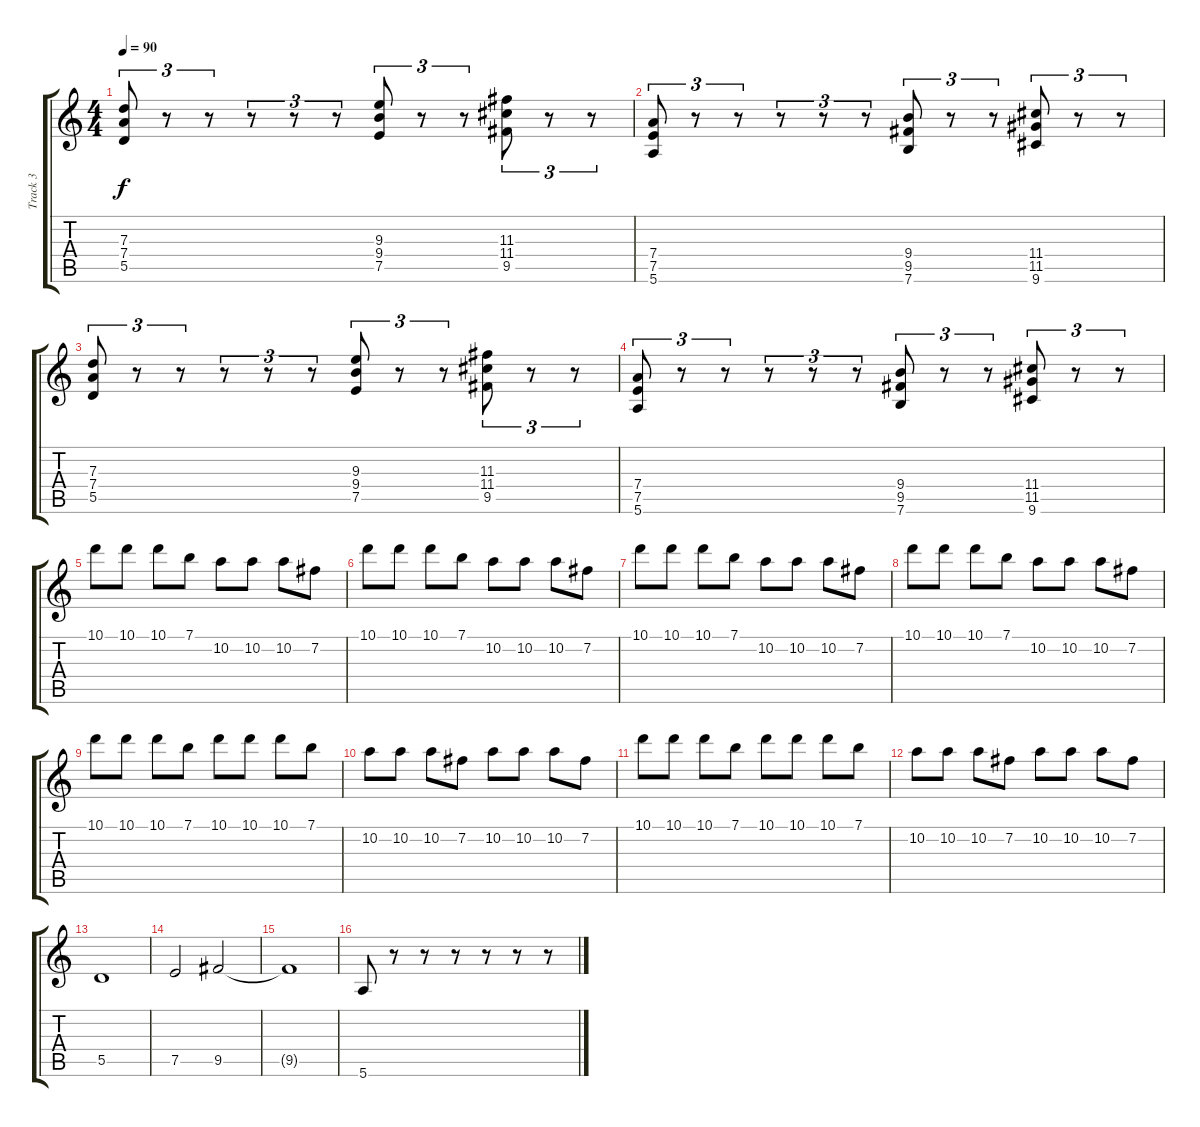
\track ("Track 3" "Track 3") {instrument overdrivenguitar}
\staff {score tabs}
\tuning (E4 B3 G3 D3 A2 E2) {hide}
\ts (4 4)
\tempo 90
\clef g2
\ks c
(7.3 7.4 5.5).8{tu (3 2) dy f} r.8{tu (3 2)} r.8{tu (3 2)} r.8{tu (3 2)} r.8{tu (3 2)} r.8{tu (3 2)} (9.3 9.4 7.5).8{tu (3 2)} r.8{tu (3 2)} r.8{tu (3 2)} (11.3 11.4 9.5).8{tu (3 2)} r.8{tu (3 2)} r.8{tu (3 2)} |
(7.4 7.5 5.6).8{tu (3 2)} r.8{tu (3 2)} r.8{tu (3 2)} r.8{tu (3 2)} r.8{tu (3 2)} r.8{tu (3 2)} (9.4 9.5 7.6).8{tu (3 2)} r.8{tu (3 2)} r.8{tu (3 2)} (11.4 11.5 9.6).8{tu (3 2)} r.8{tu (3 2)} r.8{tu (3 2)} |
(7.3 7.4 5.5).8{tu (3 2)} r.8{tu (3 2)} r.8{tu (3 2)} r.8{tu (3 2)} r.8{tu (3 2)} r.8{tu (3 2)} (9.3 9.4 7.5).8{tu (3 2)} r.8{tu (3 2)} r.8{tu (3 2)} (11.3 11.4 9.5).8{tu (3 2)} r.8{tu (3 2)} r.8{tu (3 2)} |
(7.4 7.5 5.6).8{tu (3 2)} r.8{tu (3 2)} r.8{tu (3 2)} r.8{tu (3 2)} r.8{tu (3 2)} r.8{tu (3 2)} (9.4 9.5 7.6).8{tu (3 2)} r.8{tu (3 2)} r.8{tu (3 2)} (11.4 11.5 9.6).8{tu (3 2)} r.8{tu (3 2)} r.8{tu (3 2)} |
10.1.8 10.1.8 10.1.8 7.1.8 10.2.8 10.2.8 10.2.8 7.2.8 |
10.1.8 10.1.8 10.1.8 7.1.8 10.2.8 10.2.8 10.2.8 7.2.8 |
10.1.8 10.1.8 10.1.8 7.1.8 10.2.8 10.2.8 10.2.8 7.2.8 |
10.1.8 10.1.8 10.1.8 7.1.8 10.2.8 10.2.8 10.2.8 7.2.8 |
10.1.8 10.1.8 10.1.8 7.1.8 10.1.8 10.1.8 10.1.8 7.1.8 |
10.2.8 10.2.8 10.2.8 7.2.8 10.2.8 10.2.8 10.2.8 7.2.8 |
10.1.8 10.1.8 10.1.8 7.1.8 10.1.8 10.1.8 10.1.8 7.1.8 |
10.2.8 10.2.8 10.2.8 7.2.8 10.2.8 10.2.8 10.2.8 7.2.8 |
5.5.1 |
7.5.2 9.5.2 |
9.5{t}.1 |
5.6.8 r.8 r.8 r.8 r.8 r.8 r.8
